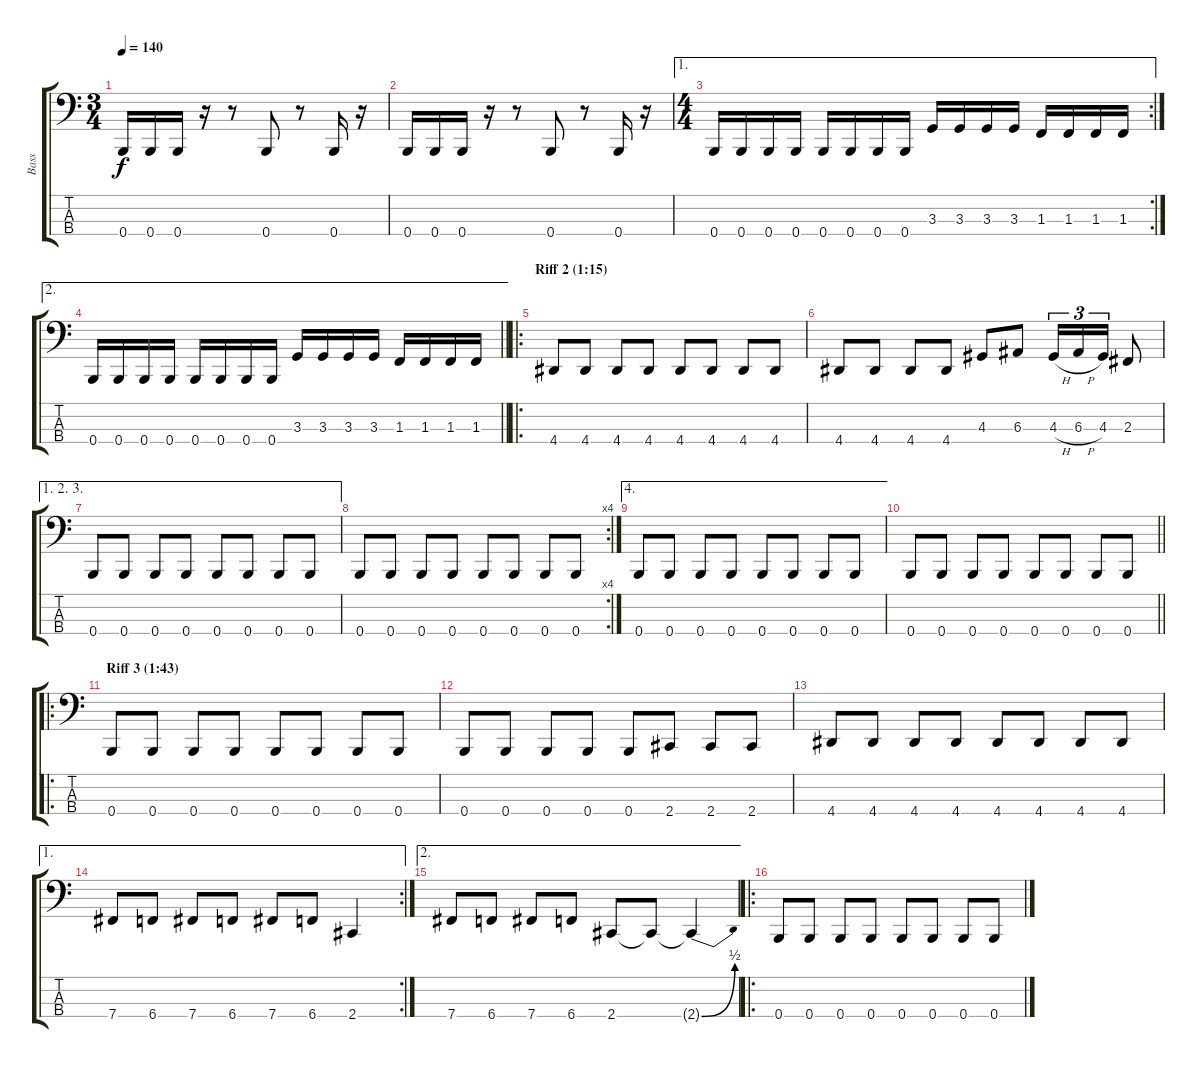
\track ("Bass" "Bass") {instrument electricbasspick}
\staff {score tabs}
\tuning (D2 A1 E1 B0) {hide}
\ts (3 4)
\tempo 140
\clef f4
\ks c
0.4.16{dy f} 0.4.16 0.4.16 r.16 r.8 0.4.8 r.8 0.4.16 r.16 |
0.4.16 0.4.16 0.4.16 r.16 r.8 0.4.8 r.8 0.4.16 r.16 |
\ae 1
\rc 2
\ts (4 4)
0.4.16 0.4.16 0.4.16 0.4.16 0.4.16 0.4.16 0.4.16 0.4.16 3.3.16 3.3.16 3.3.16 3.3.16 1.3.16 1.3.16 1.3.16 1.3.16 |
\ae 2
\barLineRight lightlight
0.4.16 0.4.16 0.4.16 0.4.16 0.4.16 0.4.16 0.4.16 0.4.16 3.3.16 3.3.16 3.3.16 3.3.16 1.3.16 1.3.16 1.3.16 1.3.16 |
\ro
\section ("" "Riff 2 (1:15)")
4.4.8 4.4.8 4.4.8 4.4.8 4.4.8 4.4.8 4.4.8 4.4.8 |
4.4.8 4.4.8 4.4.8 4.4.8 4.3.8 6.3.8 4.3{h}.16{tu (3 2)} 6.3{h}.16{tu (3 2)} 4.3.16{tu (3 2)} 2.3.8 |
\ae (1 2 3)
0.4.8 0.4.8 0.4.8 0.4.8 0.4.8 0.4.8 0.4.8 0.4.8 |
\rc 4
0.4.8 0.4.8 0.4.8 0.4.8 0.4.8 0.4.8 0.4.8 0.4.8 |
\ae 4
0.4.8 0.4.8 0.4.8 0.4.8 0.4.8 0.4.8 0.4.8 0.4.8 |
\barLineRight lightlight
0.4.8 0.4.8 0.4.8 0.4.8 0.4.8 0.4.8 0.4.8 0.4.8 |
\ro
\section ("" "Riff 3 (1:43)")
0.4.8 0.4.8 0.4.8 0.4.8 0.4.8 0.4.8 0.4.8 0.4.8 |
0.4.8 0.4.8 0.4.8 0.4.8 0.4.8 2.4.8 2.4.8 2.4.8 |
4.4.8 4.4.8 4.4.8 4.4.8 4.4.8 4.4.8 4.4.8 4.4.8 |
\ae 1
\rc 2
7.4.8 6.4.8 7.4.8 6.4.8 7.4.8 6.4.8 2.4.4 |
\ae 2
7.4.8 6.4.8 7.4.8 6.4.8 2.4.8 2.4{t}.8 2.4{be (bend 0 0 60 2) t}.4 |
\ro
0.4.8 0.4.8 0.4.8 0.4.8 0.4.8 0.4.8 0.4.8 0.4.8
